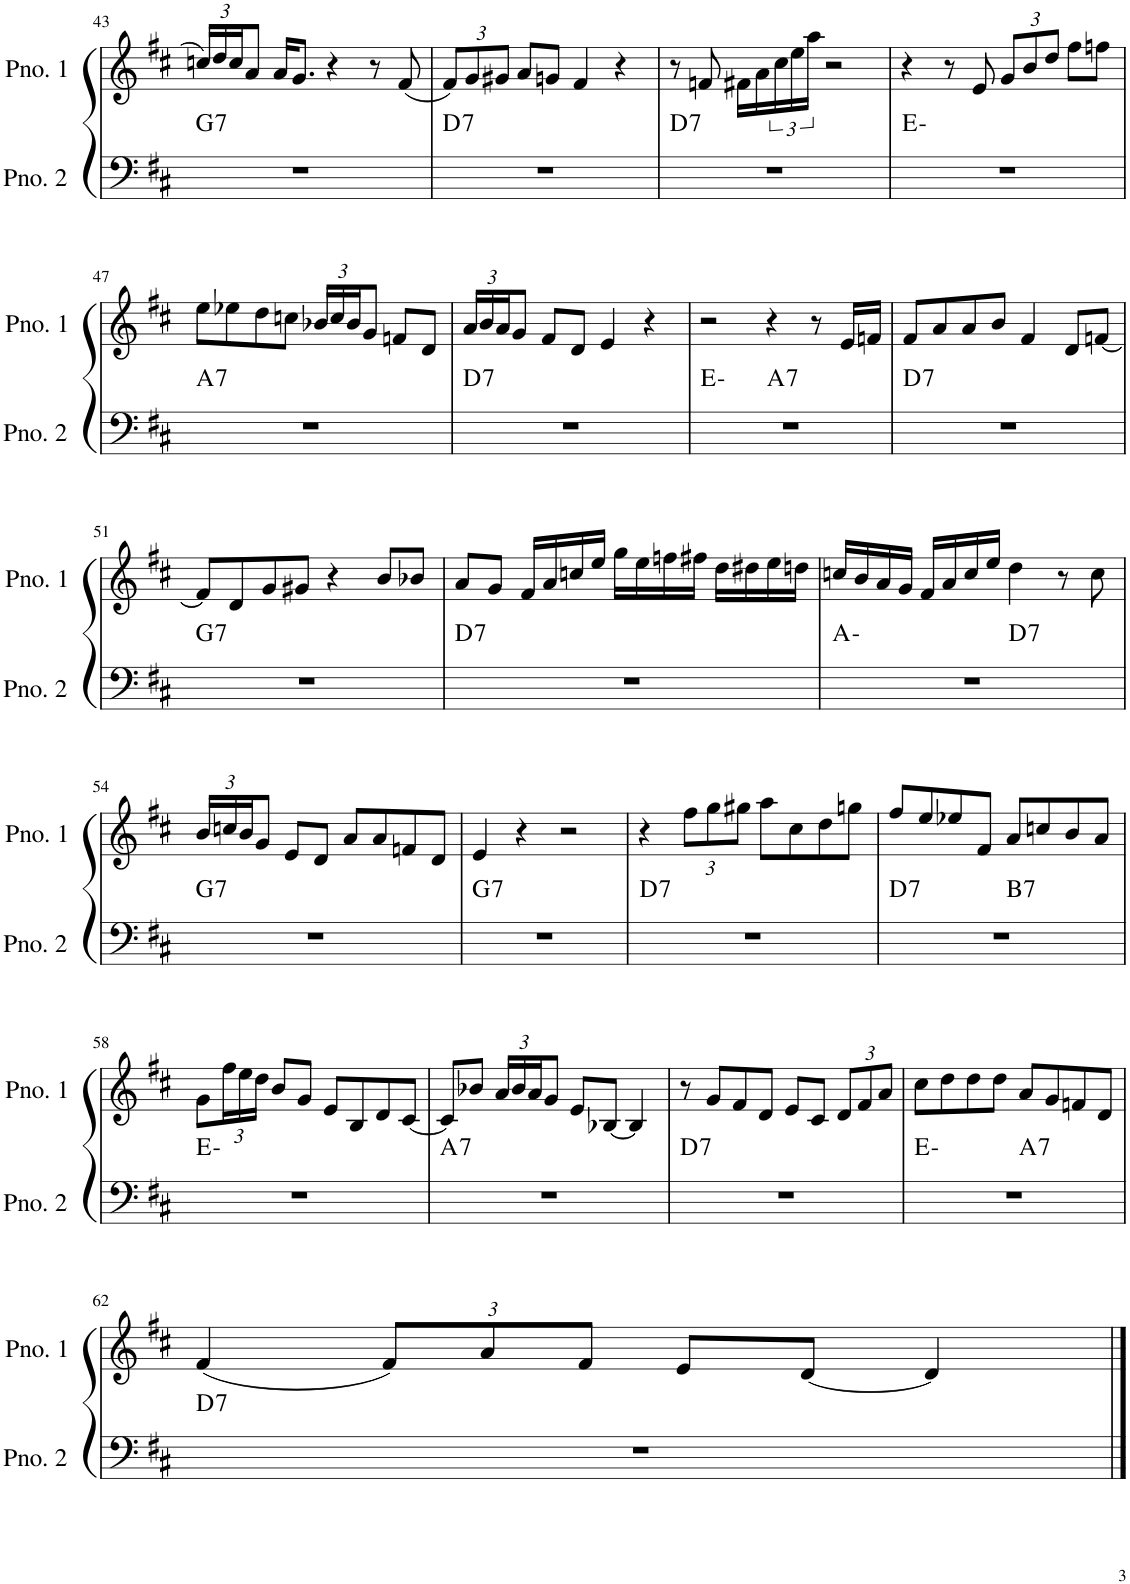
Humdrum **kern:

**kern	**harte	**kern
*part2	*part2	*part1
*staff2	*	*staff1
*I"ピアノ 2	*	*I"ピアノ 1
!!LO:PB:g=z
*clefF4	*	*clefG2
*k[f#c#]	*	*k[f#c#]
*M4/4	*	*M4/4
*	*	*Xbrackettup
=43	=43	=43
!	!LO:H:kt=7	!
1r	G:7	24ccn/LL
.	.	24dd/
.	.	24cc/J
.	.	8a/J
.	.	16a/KL
.	.	8.g/J
.	.	4r
.	.	8r
.	.	(8f#/
=44	=44	=44
!	!LO:H:kt=7	!
1r	D:7	12f#/L)
.	.	12g/
.	.	12g#X/J
.	.	8a/L
.	.	8gn/J
.	.	4f#/
.	.	4r
=45	=45	=45
!	!LO:H:kt=7	!
1r	D:7	8r
.	.	8fn/
.	.	16f#X\LL
.	.	16a\
*	*	*brackettup
.	.	24cc#\
.	.	24ee\
.	.	24aa\JJ
.	.	2r
=46	=46	=46
1r	E:min	4r
.	.	8r
.	.	8e/
*	*	*Xbrackettup
.	.	12g/L
.	.	12b/
.	.	12dd/J
.	.	8ff#\L
.	.	8ffn\J
!!LO:LB:g=z
=47	=47	=47
!	!LO:H:kt=7	!
1r	A:7	8ee\L
.	.	8ee-X\
.	.	8dd\
.	.	8ccn\J
.	.	24b-X/LL
.	.	24cc/
.	.	24b-/J
.	.	8g/J
.	.	8fn/L
.	.	8d/J
=48	=48	=48
!	!LO:H:kt=7	!
1r	D:7	24a/LL
.	.	24b/
.	.	24a/J
.	.	8g/J
.	.	8f#/L
.	.	8d/J
.	.	4e/
.	.	4r
=49	=49	=49
*^	*	*
1r	2ryy	E:min	2r
!	!	!LO:H:kt=7	!
.	2ryy	A:7	4r
.	.	.	8r
.	.	.	16e/LL
.	.	.	16fn/JJ
=50	=50	=50	=50
!	!	!LO:H:kt=7	!
*v	*v	*	*
1r	D:7	8f#/L
.	.	8a/
.	.	8a/
.	.	8b/J
.	.	4f#/
.	.	8d/L
.	.	[8fn/J
!!LO:LB:g=z
=51	=51	=51
!	!LO:H:kt=7	!
1r	G:7	8f/L]
.	.	8d/
.	.	8g/
.	.	8g#X/J
.	.	4r
.	.	8b/L
.	.	8b-X/J
=52	=52	=52
!	!LO:H:kt=7	!
1r	D:7	8a/L
.	.	8g/J
.	.	16f#/LL
.	.	16a/
.	.	16ccn/
.	.	16ee/JJ
.	.	16gg\LL
.	.	16ee\
.	.	16ffn\
.	.	16ff#X\JJ
.	.	16dd\LL
.	.	16dd#X\
.	.	16ee\
.	.	16ddn\JJ
=53	=53	=53
*^	*	*
1r	2ryy	A:min	16ccn/LL
.	.	.	16b/
.	.	.	16a/
.	.	.	16g/JJ
.	.	.	16f#/LL
.	.	.	16a/
.	.	.	16cc/
.	.	.	16ee/JJ
!	!	!LO:H:kt=7	!
.	2ryy	D:7	4dd\
.	.	.	8r
.	.	.	8cc\
!!LO:LB:g=z
=54	=54	=54	=54
!	!	!LO:H:kt=7	!
*v	*v	*	*
1r	G:7	24b/LL
.	.	24ccn/
.	.	24b/J
.	.	8g/J
.	.	8e/L
.	.	8d/J
.	.	8a/L
.	.	8a/
.	.	8fn/
.	.	8d/J
=55	=55	=55
!	!LO:H:kt=7	!
1r	G:7	4e/
.	.	4r
.	.	2r
=56	=56	=56
!	!LO:H:kt=7	!
1r	D:7	4r
.	.	12ff#\L
.	.	12gg\
.	.	12gg#X\J
.	.	8aa\L
.	.	8cc#\
.	.	8dd\
.	.	8ggn\J
=57	=57	=57
!	!LO:H:kt=7	!
*^	*	*
1r	2ryy	D:7	8ff#/L
.	.	.	8ee/
.	.	.	8ee-X/
.	.	.	8f#/J
!	!	!LO:H:kt=7	!
.	2ryy	B:7	8a/L
.	.	.	8ccn/
.	.	.	8b/
.	.	.	8a/J
*v	*v	*	*
!!LO:LB:g=z
=58	=58	=58
1r	E:min	8g\L
.	.	24ff#\L
.	.	24ee\
.	.	24dd\JJ
.	.	8b/L
.	.	8g/J
.	.	8e/L
.	.	8B/
.	.	8d/
.	.	[8c#/J
=59	=59	=59
!	!LO:H:kt=7	!
1r	A:7	8c#/L]
.	.	8b-X/J
.	.	24a/LL
.	.	24b-/
.	.	24a/J
.	.	8g/J
.	.	8e/L
.	.	[8B-X/J
.	.	4B-/]
=60	=60	=60
!	!LO:H:kt=7	!
1r	D:7	8r
.	.	8g/L
.	.	8f#/
.	.	8d/J
.	.	8e/L
.	.	8c#/J
.	.	12d/L
.	.	12f#/
.	.	12a/J
=61	=61	=61
*^	*	*
1r	2ryy	E:min	8cc#\L
.	.	.	8dd\
.	.	.	8dd\
.	.	.	8dd\J
!	!	!LO:H:kt=7	!
.	2ryy	A:7	8a/L
.	.	.	8g/
.	.	.	8fn/
.	.	.	8d/J
!!LO:LB:g=z
=62	=62	=62	=62
!	!	!LO:H:kt=7	!
*v	*v	*	*
1r	D:7	(4f#/
.	.	12f#/L)
.	.	12a/
.	.	12f#/J
.	.	8e/L
.	.	[8d/J
.	.	4d/]
==	==	==
*-	*-	*-
